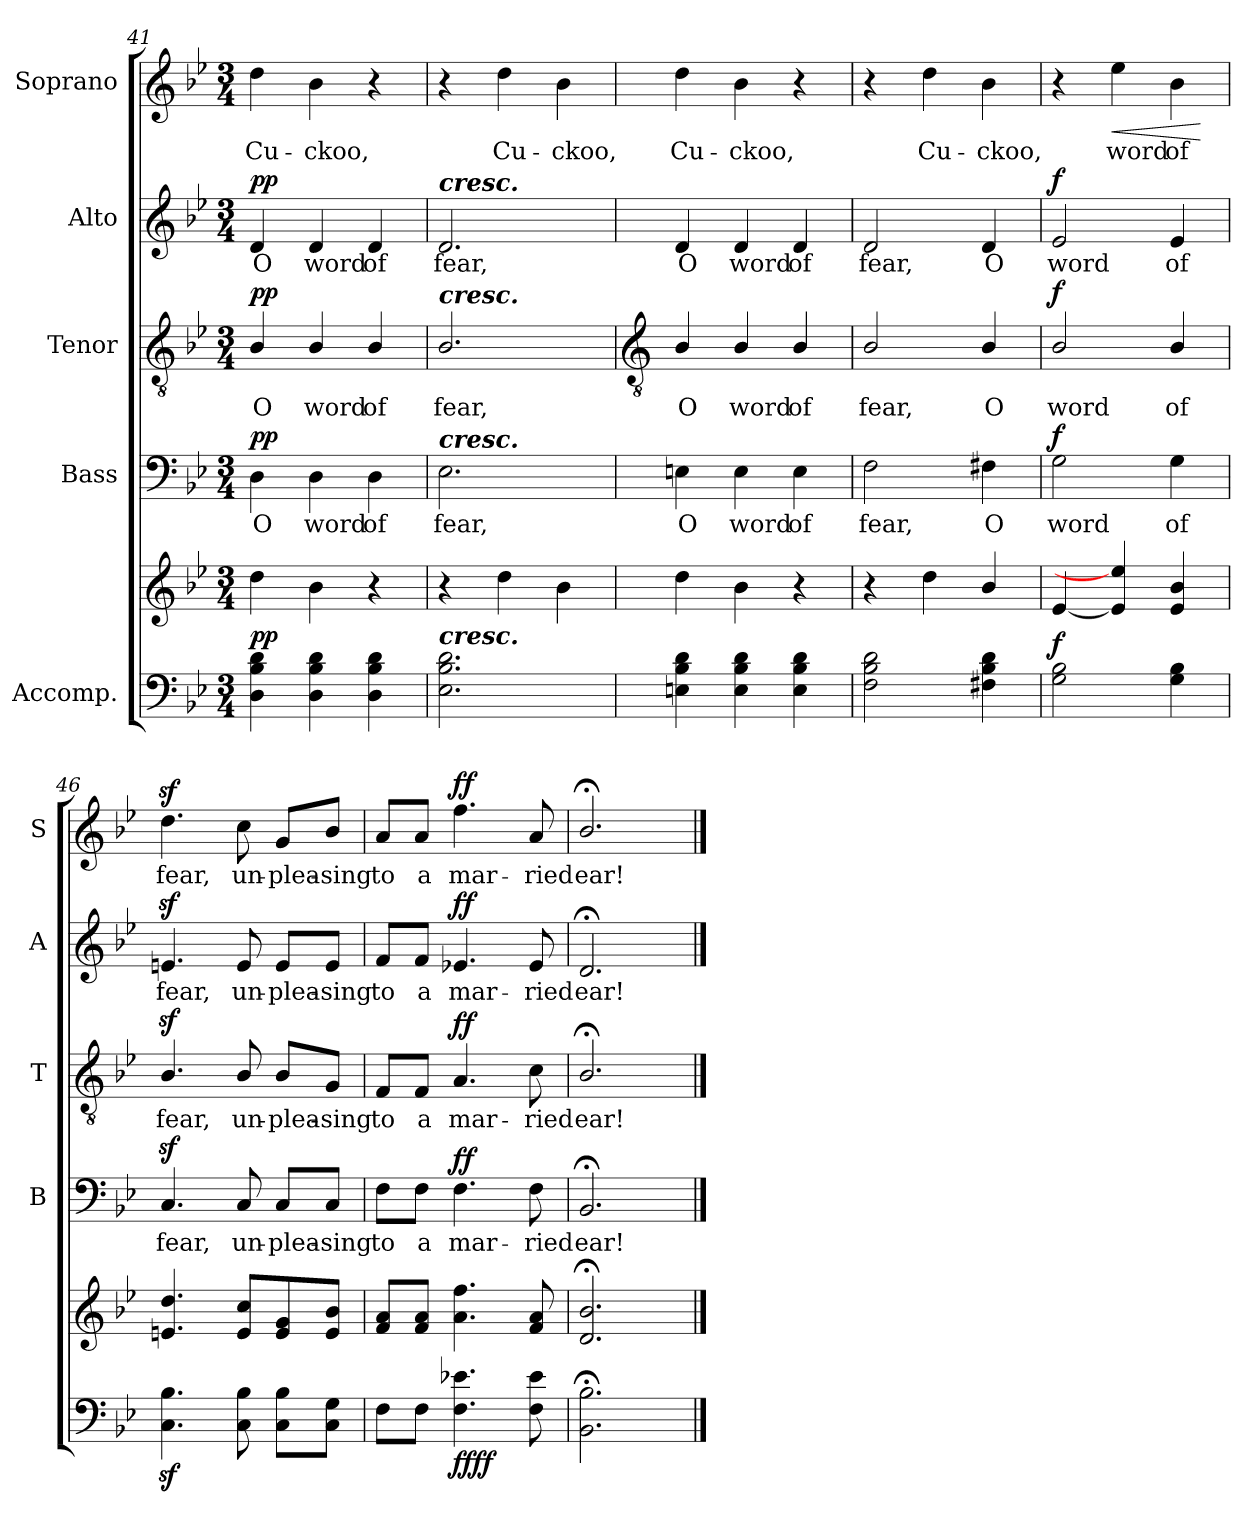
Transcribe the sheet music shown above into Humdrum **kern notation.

**kern	**kern	**dynam	**kern	**text	**dynam	**kern	**text	**dynam	**kern	**text	**dynam	**kern	**text	**dynam
*part5	*part5	*part5	*part4	*part4	*part4	*part3	*part3	*part3	*part2	*part2	*part2	*part1	*part1	*part1
*staff6	*staff5	*staff5/6	*staff4	*staff4	*staff4	*staff3	*staff3	*staff3	*staff2	*staff2	*staff2	*staff1	*staff1	*staff1
*I"Accomp.	*	*	*I"Bass	*	*	*I"Tenor	*	*	*I"Alto	*	*	*I"Soprano	*	*
*	*	*	*I'B	*	*	*I'T	*	*	*I'A	*	*	*I'S	*	*
*clefF4	*clefG2	*	*clefF4	*	*	*clefGv2	*	*	*clefG2	*	*	*clefG2	*	*
*k[b-e-]	*k[b-e-]	*	*k[b-e-]	*	*	*k[b-e-]	*	*	*k[b-e-]	*	*	*k[b-e-]	*	*
*B-:	*B-:	*	*B-:	*	*	*B-:	*	*	*B-:	*	*	*B-:	*	*
*M3/4	*M3/4	*	*M3/4	*	*	*M3/4	*	*	*M3/4	*	*	*M3/4	*	*
=41	=41	=41	=41	=41	=41	=41	=41	=41	=41	=41	=41	=41	=41	=41
!	!	!LO:DY:a=2	!	!LO:LY:b	!LO:DY:b	!	!LO:LY:b	!LO:DY:b	!	!LO:LY:b	!LO:DY:b	!	!LO:LY:b	!
4D 4B- 4d	4dd	pp	4D	O	pp	4B-/	O	pp	4d	O	pp	4dd	Cu-	.
!	!	!	!	!LO:LY:b	!	!	!LO:LY:b	!	!	!LO:LY:b	!	!	!LO:LY:b	!
4D 4B- 4d	4b-	.	4D	word	.	4B-/	word	.	4d	word	.	4b-	-ckoo,	.
!	!	!	!	!LO:LY:b	!	!	!LO:LY:b	!	!	!LO:LY:b	!	!	!	!
4D 4B- 4d	4r	.	4D	of	.	4B-/	of	.	4d	of	.	4r	.	.
=42	=42	=42	=42	=42	=42	=42	=42	=42	=42	=42	=42	=42	=42	=42
!	!	!	!	!	!	!	!	!	!LO:TX:a:Bi:t=cresc.	!	!	!	!	!
!	!	!	!	!	!	!LO:TX:a:Bi:t=cresc.	!	!	!	!	!	!	!	!
!	!	!	!LO:TX:a:Bi:t=cresc.	!	!	!	!	!	!	!	!	!	!	!
!LO:TX:a:Bi:t=cresc.	!	!	!	!	!	!	!	!	!	!	!	!	!	!
!	!	!	!	!LO:LY:b	!	!	!LO:LY:b	!	!	!LO:LY:b	!	!	!	!
2.E- 2.B- 2.d	4r	.	2.E-	fear,	.	2.B-/	fear,	.	2.d	fear,	.	4r	.	.
!	!	!	!	!	!	!	!	!	!	!	!	!	!LO:LY:b	!
.	4dd	.	.	.	.	.	.	.	.	.	.	4dd	Cu-	.
!	!	!	!	!	!	!	!	!	!	!	!	!	!LO:LY:b	!
.	4b-	.	.	.	.	.	.	.	.	.	.	4b-	-ckoo,	.
!!LO:LB:g=z
=43	=43	=43	=43	=43	=43	=43	=43	=43	=43	=43	=43	=43	=43	=43
*	*	*	*	*	*	*clefGv2	*	*	*	*	*	*	*	*
!	!	!	!	!LO:LY:b	!	!	!LO:LY:b	!	!	!LO:LY:b	!	!	!LO:LY:b	!
4En 4B- 4d	4dd	.	4En	O	.	4B-/	O	.	4d	O	.	4dd	Cu-	.
!	!	!	!	!LO:LY:b	!	!	!LO:LY:b	!	!	!LO:LY:b	!	!	!LO:LY:b	!
4E 4B- 4d	4b-	.	4E	word	.	4B-/	word	.	4d	word	.	4b-	-ckoo,	.
!	!	!	!	!LO:LY:b	!	!	!LO:LY:b	!	!	!LO:LY:b	!	!	!	!
4E 4B- 4d	4r	.	4E	of	.	4B-/	of	.	4d	of	.	4r	.	.
=44	=44	=44	=44	=44	=44	=44	=44	=44	=44	=44	=44	=44	=44	=44
!	!	!	!	!LO:LY:b	!	!	!LO:LY:b	!	!	!LO:LY:b	!	!	!	!
2F 2B- 2d	4r	.	2F	fear,	.	2B-/	fear,	.	2d	fear,	.	4r	.	.
!	!	!	!	!	!	!	!	!	!	!	!	!	!LO:LY:b	!
.	4dd	.	.	.	.	.	.	.	.	.	.	4dd	Cu-	.
!	!	!	!	!LO:LY:b	!	!	!LO:LY:b	!	!	!LO:LY:b	!	!	!LO:LY:b	!
4F#X 4B- 4d	4b-/	.	4F#X	O	.	4B-/	O	.	4d	O	.	4b-	-ckoo,	.
=45	=45	=45	=45	=45	=45	=45	=45	=45	=45	=45	=45	=45	=45	=45
!	!	!LO:DY:a=2	!	!LO:LY:b	!LO:DY:b	!	!LO:LY:b	!LO:DY:b	!	!LO:LY:b	!LO:DY:b	!	!	!
2G 2B-	[4e-	f	2G	word	f	2B-/	word	f	2e-	word	f	4r	.	.
!	!	!	!	!	!	!	!	!	!	!	!	!	!LO:LY:b	!LO:HP:b
.	4e-] 4ee-]	.	.	.	.	.	.	.	.	.	.	4ee-	word	<
!	!	!	!	!LO:LY:b	!	!	!LO:LY:b	!	!	!LO:LY:b	!	!	!LO:LY:b	!
4G 4B-	4e- 4b-	.	4G	of	.	4B-/	of	.	4e-	of	.	4b-	of	.
.	.	.	.	.	.	.	.	.	.	.	.	.	.	[
=46	=46	=46	=46	=46	=46	=46	=46	=46	=46	=46	=46	=46	=46	=46
!	!	!	!	!LO:LY:b	!	!	!LO:LY:b	!	!	!LO:LY:b	!	!	!LO:LY:b	!
4.Cz> 4.B-z>	4.en 4.dd	.	4.Cz<	fear,	.	4.B-z</	fear,	.	4.enz<	fear,	.	4.ddz<	fear,	.
!	!	!	!	!LO:LY:b	!	!	!LO:LY:b	!	!	!LO:LY:b	!	!	!LO:LY:b	!
8C 8B-	8e 8ccL	.	8C	un-	.	8B-/	un-	.	8e	un-	.	8cc	un-	.
!	!	!	!	!LO:LY:b	!	!	!LO:LY:b	!	!	!LO:LY:b	!	!	!LO:LY:b	!
8C\ 8B-\L	8e 8g	.	8C/L	-plea-	.	8B-/L	-plea-	.	8e/L	-plea-	.	8g/L	-plea-	.
!	!	!	!	!LO:LY:b	!	!	!LO:LY:b	!	!	!LO:LY:b	!	!	!LO:LY:b	!
8C\ 8G\J	8e/ 8b-/J	.	8C/J	-sing	.	8G/J	-sing	.	8e/J	-sing	.	8b-/J	-sing	.
=47	=47	=47	=47	=47	=47	=47	=47	=47	=47	=47	=47	=47	=47	=47
!	!	!	!	!LO:LY:b	!	!	!LO:LY:b	!	!	!LO:LY:b	!	!	!LO:LY:b	!
8F\L	8f 8aL	.	8F\L	to	.	8F/L	to	.	8f/L	to	.	8a/L	to	.
!	!	!	!	!LO:LY:b	!	!	!LO:LY:b	!	!	!LO:LY:b	!	!	!LO:LY:b	!
8F\J	8f 8aJ	.	8F\J	a	.	8F/J	a	.	8f/J	a	.	8a/J	a	.
!	!	!LO:DY:b=2	!	!LO:LY:b	!	!	!LO:LY:b	!	!	!LO:LY:b	!	!	!LO:LY:b	!
!	!	!LO:DY:n=1:b	!	!	!LO:DY:b	!	!	!LO:DY:b	!	!	!LO:DY:b	!	!	!LO:DY:b
4.F 4.e-X	4.a 4.ff	ff ff	4.F	mar-	ff	4.A	mar-	ff	4.e-X	mar-	ff	4.ff	mar-	ff
!	!	!	!	!LO:LY:b	!	!	!LO:LY:b	!	!	!LO:LY:b	!	!	!LO:LY:b	!
8F 8e-	8f 8a	.	8F	-ried	.	8c	-ried	.	8e-	-ried	.	8a	-ried	.
=48	=48	=48	=48	=48	=48	=48	=48	=48	=48	=48	=48	=48	=48	=48
!	!	!	!	!LO:LY:b	!	!	!LO:LY:b	!	!	!LO:LY:b	!	!	!LO:LY:b	!
2.BB-; 2.B-;	2.d;< 2.b-;<	.	2.BB-;<	ear!	.	2.B-;</	ear!	.	2.d;<	ear!	.	2.b-;</	ear!	.
==	==	==	==	==	==	==	==	==	==	==	==	==	==	==
*-	*-	*-	*-	*-	*-	*-	*-	*-	*-	*-	*-	*-	*-	*-
